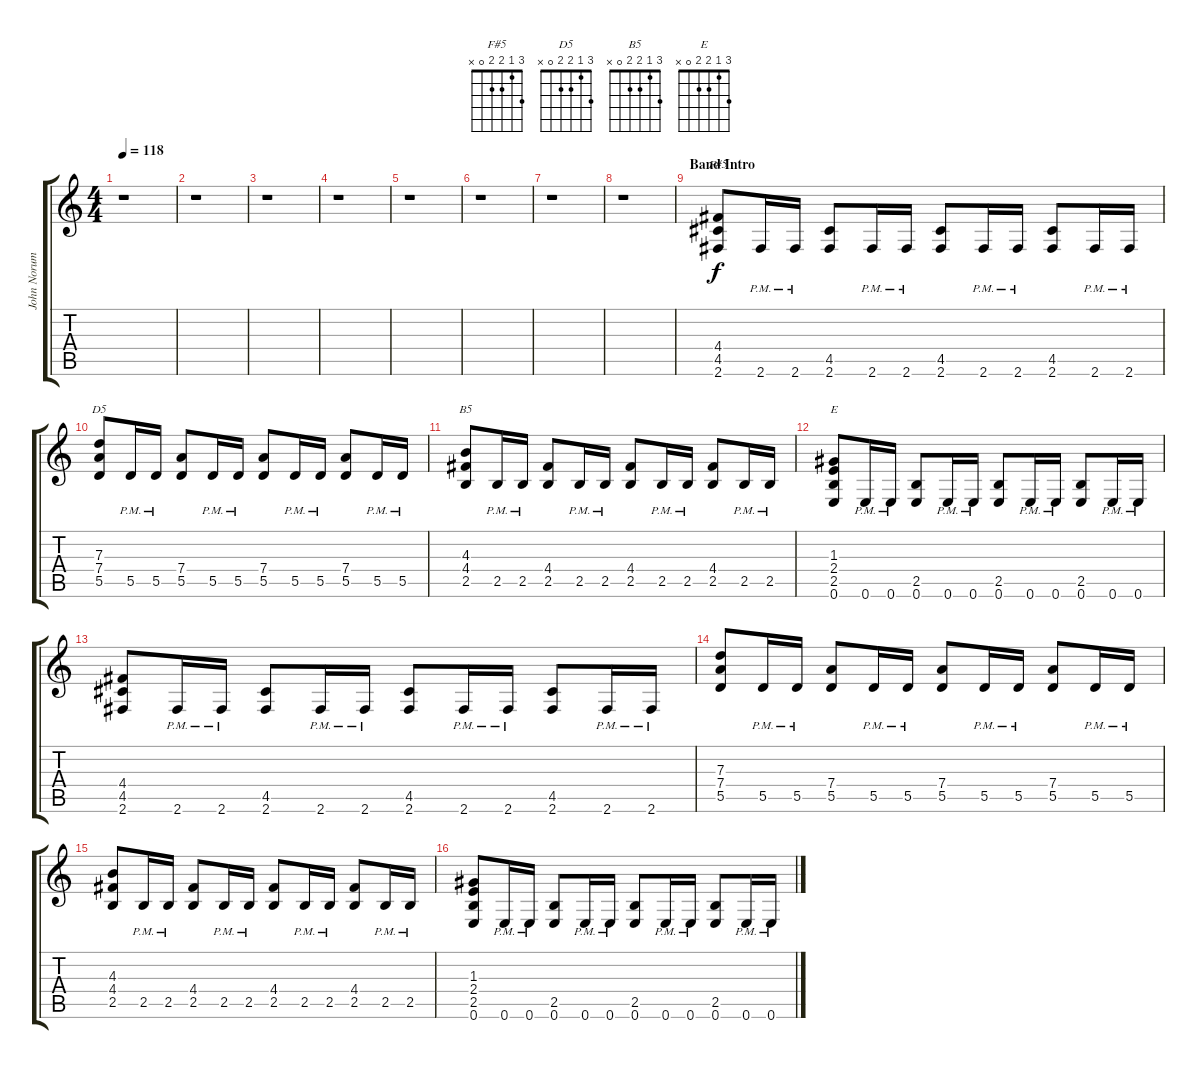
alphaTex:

\track ("John Norum - 1965 Fender Stratocaster |" "John Norum") {instrument distortionguitar}
\staff {score tabs}
\tuning (E4 B3 G3 D3 A2 E2) {hide}
\chord ("F#5" 3 1 2 2 0 x)
\chord ("D5" 3 1 2 2 0 x)
\chord ("B5" 3 1 2 2 0 x)
\chord ("E" 3 1 2 2 0 x)
\ts (4 4)
\tempo 118
\clef g2
\ks c
r.1{dy f} |
r.1 |
r.1 |
r.1 |
r.1 |
r.1 |
r.1 |
r.1 |
\section ("" "Band Intro")
(4.4 4.5 2.6).8{ch "F#5"} 2.6{pm}.16 2.6{pm}.16 (4.5 2.6).8 2.6{pm}.16 2.6{pm}.16 (4.5 2.6).8 2.6{pm}.16 2.6{pm}.16 (4.5 2.6).8 2.6{pm}.16 2.6{pm}.16 |
(7.3 7.4 5.5).8{ch "D5"} 5.5{pm}.16 5.5{pm}.16 (7.4 5.5).8 5.5{pm}.16 5.5{pm}.16 (7.4 5.5).8 5.5{pm}.16 5.5{pm}.16 (7.4 5.5).8 5.5{pm}.16 5.5{pm}.16 |
(4.3 4.4 2.5).8{ch "B5"} 2.5{pm}.16 2.5{pm}.16 (4.4 2.5).8 2.5{pm}.16 2.5{pm}.16 (4.4 2.5).8 2.5{pm}.16 2.5{pm}.16 (4.4 2.5).8 2.5{pm}.16 2.5{pm}.16 |
(1.3 2.4 2.5 0.6).8{ch "E"} 0.6{pm}.16 0.6{pm}.16 (2.5 0.6).8 0.6{pm}.16 0.6{pm}.16 (2.5 0.6).8 0.6{pm}.16 0.6{pm}.16 (2.5 0.6).8 0.6{pm}.16 0.6{pm}.16 |
(4.4 4.5 2.6).8 2.6{pm}.16 2.6{pm}.16 (4.5 2.6).8 2.6{pm}.16 2.6{pm}.16 (4.5 2.6).8 2.6{pm}.16 2.6{pm}.16 (4.5 2.6).8 2.6{pm}.16 2.6{pm}.16 |
(7.3 7.4 5.5).8 5.5{pm}.16 5.5{pm}.16 (7.4 5.5).8 5.5{pm}.16 5.5{pm}.16 (7.4 5.5).8 5.5{pm}.16 5.5{pm}.16 (7.4 5.5).8 5.5{pm}.16 5.5{pm}.16 |
(4.3 4.4 2.5).8 2.5{pm}.16 2.5{pm}.16 (4.4 2.5).8 2.5{pm}.16 2.5{pm}.16 (4.4 2.5).8 2.5{pm}.16 2.5{pm}.16 (4.4 2.5).8 2.5{pm}.16 2.5{pm}.16 |
(1.3 2.4 2.5 0.6).8 0.6{pm}.16 0.6{pm}.16 (2.5 0.6).8 0.6{pm}.16 0.6{pm}.16 (2.5 0.6).8 0.6{pm}.16 0.6{pm}.16 (2.5 0.6).8 0.6{pm}.16 0.6{pm}.16
